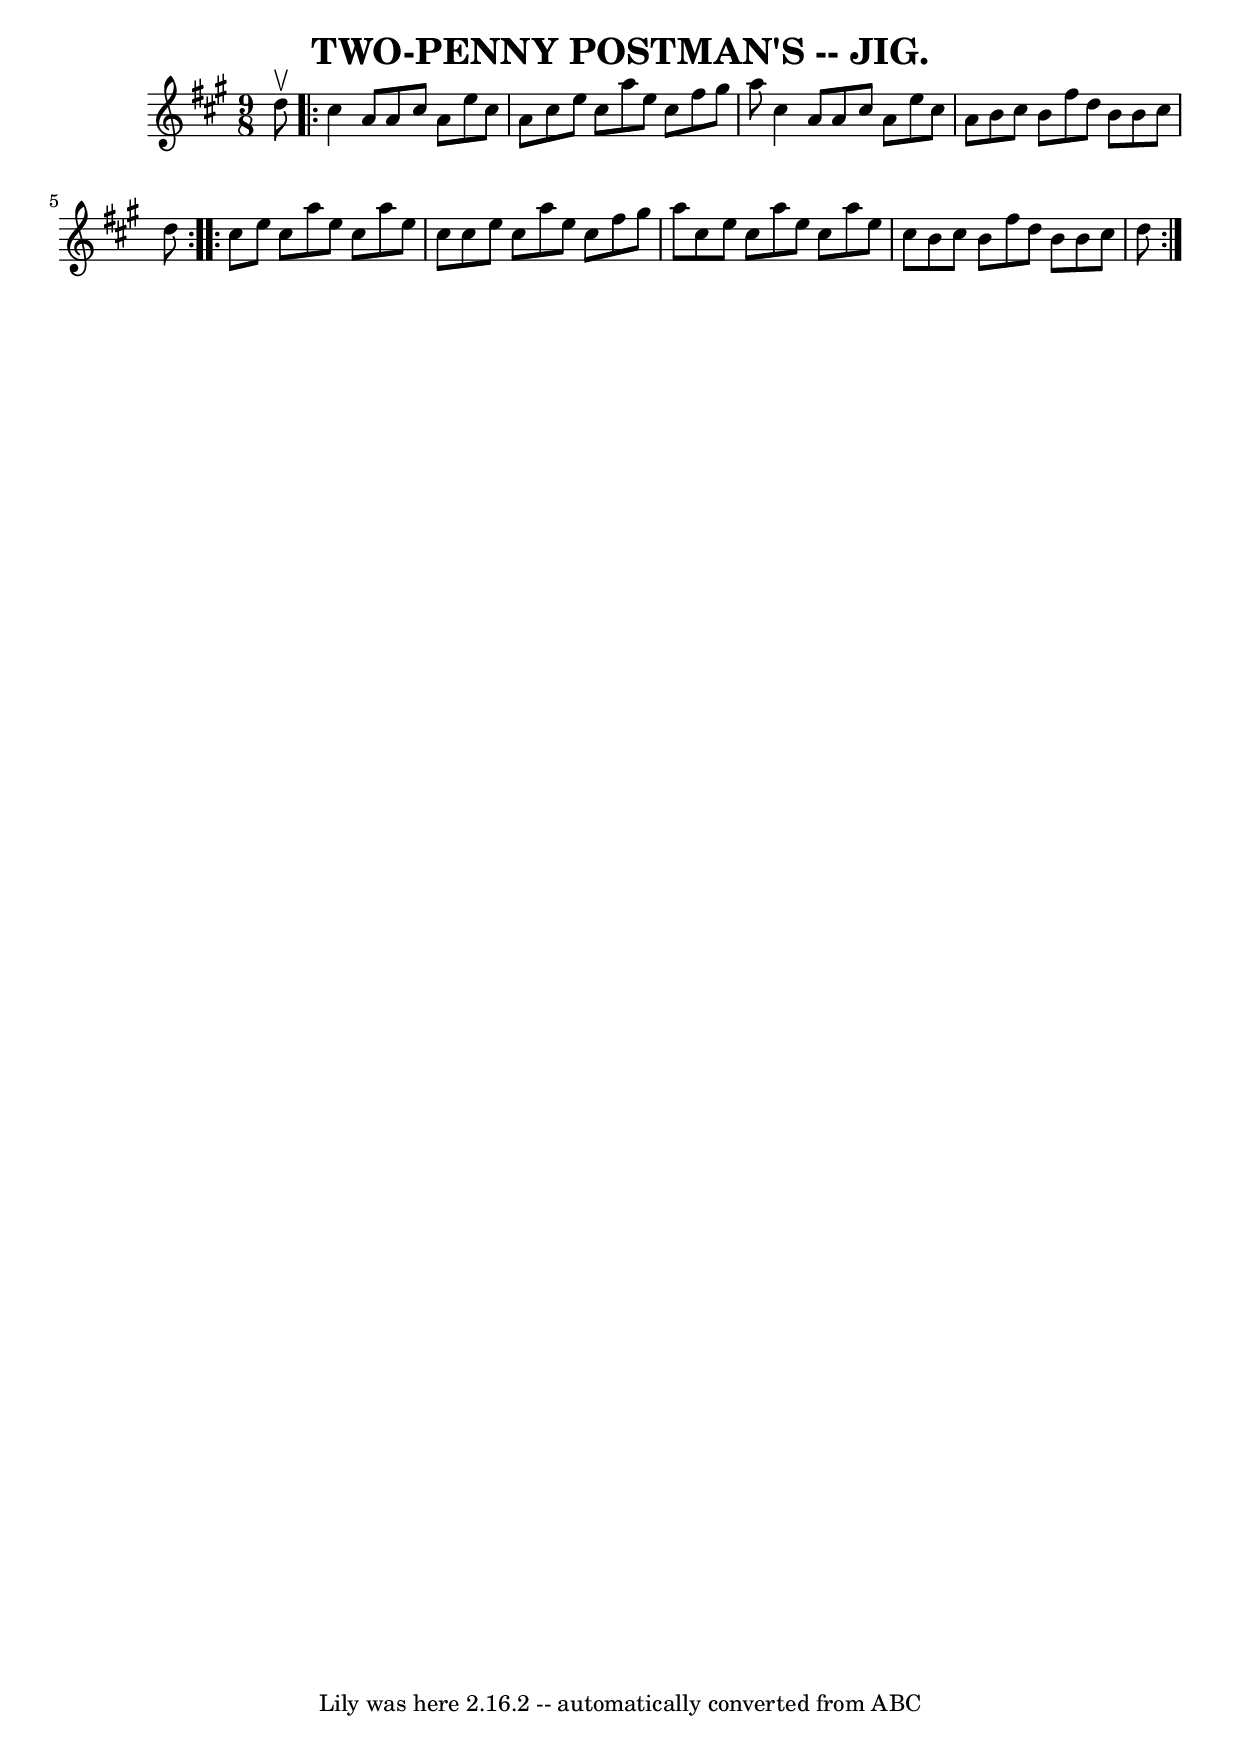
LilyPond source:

\version "2.16.2"
\include "Mammoth.ily"
\header {
  %% book = "Coles pg. 64.6"
 crossRefNumber = "26"
 footnotes = ""
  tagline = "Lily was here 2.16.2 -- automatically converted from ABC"
  title = "TWO-PENNY POSTMAN'S -- JIG."

}
voicedefault =  {


  \time 9/8 
  \key a \major
 d''8^\upbow 
  \repeat volta 2 {
 cis''4 a'8 a'8 cis''8 a'8 e''8 cis''8 a'8   |
 cis''8 e''8 cis''8 a''8 e''8 cis''8 fis''8 gis''8 a''8   |
 cis''4 a'8 a'8 cis''8 a'8 e''8 cis''8 a'8   |
 b'8 cis''8    
 b'8 fis''8 d''8 b'8 b'8 cis''8 d''8  
  }     
  \repeat volta 2 {
 cis''8 e''8 cis''8 a''8 e''8 cis''8 a''8 e''8 cis''8    |
 cis''8 e''8 cis''8 a''8 e''8 cis''8 fis''8 gis''8 a''8   |
 cis''8 e''8 cis''8 a''8 e''8 cis''8 a''8 e''8 cis''8   |
 b'8 cis''8 b'8 fis''8 d''8    
 b'8 b'8 cis''8 d''8  
  }   

}

\score{
  <<

    \context Staff="default"
    {
      \voicedefault 
      
    }

  >>
  \layout {
    
  }
  \midi {
  }

}
